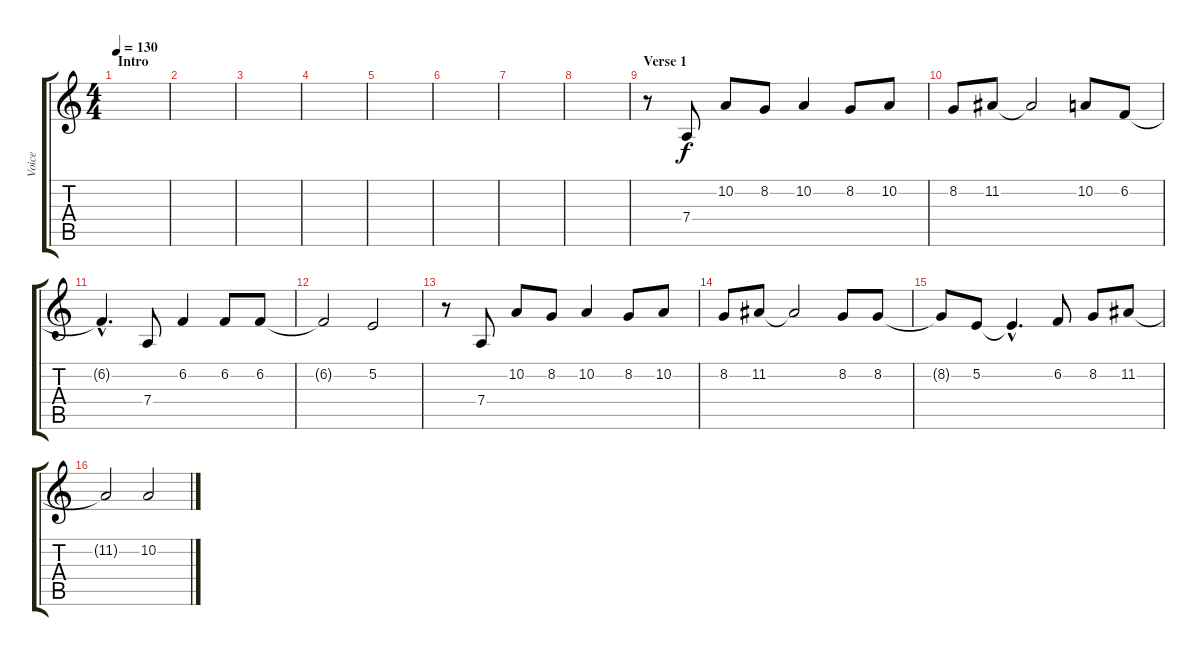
\track ("Voice" "Voice") {instrument voiceoohs}
\staff {score tabs}
\tuning (E4 B3 G3 D3 A2 E2) {hide}
\ts (4 4)
\section ("" "Intro")
\tempo 130
\clef g2
\ks c
|
|
|
|
|
|
|
|
\section ("" "Verse 1")
r.8 7.4.8 10.2.8 8.2.8 10.2.4 8.2.8 10.2.8 |
8.2.8 11.2.8 11.2{t}.2 10.2.8 6.2.8 |
6.2{hac t}.4{d} 7.4.8 6.2.4 6.2.8 6.2.8 |
6.2{t}.2 5.2.2 |
r.8 7.4.8 10.2.8 8.2.8 10.2.4 8.2.8 10.2.8 |
8.2.8 11.2.8 11.2{t}.2 8.2.8 8.2.8 |
8.2{t}.8 5.2.8 5.2{hac t}.4{d} 6.2.8 8.2.8 11.2.8 |
11.2{t}.2 10.2.2
